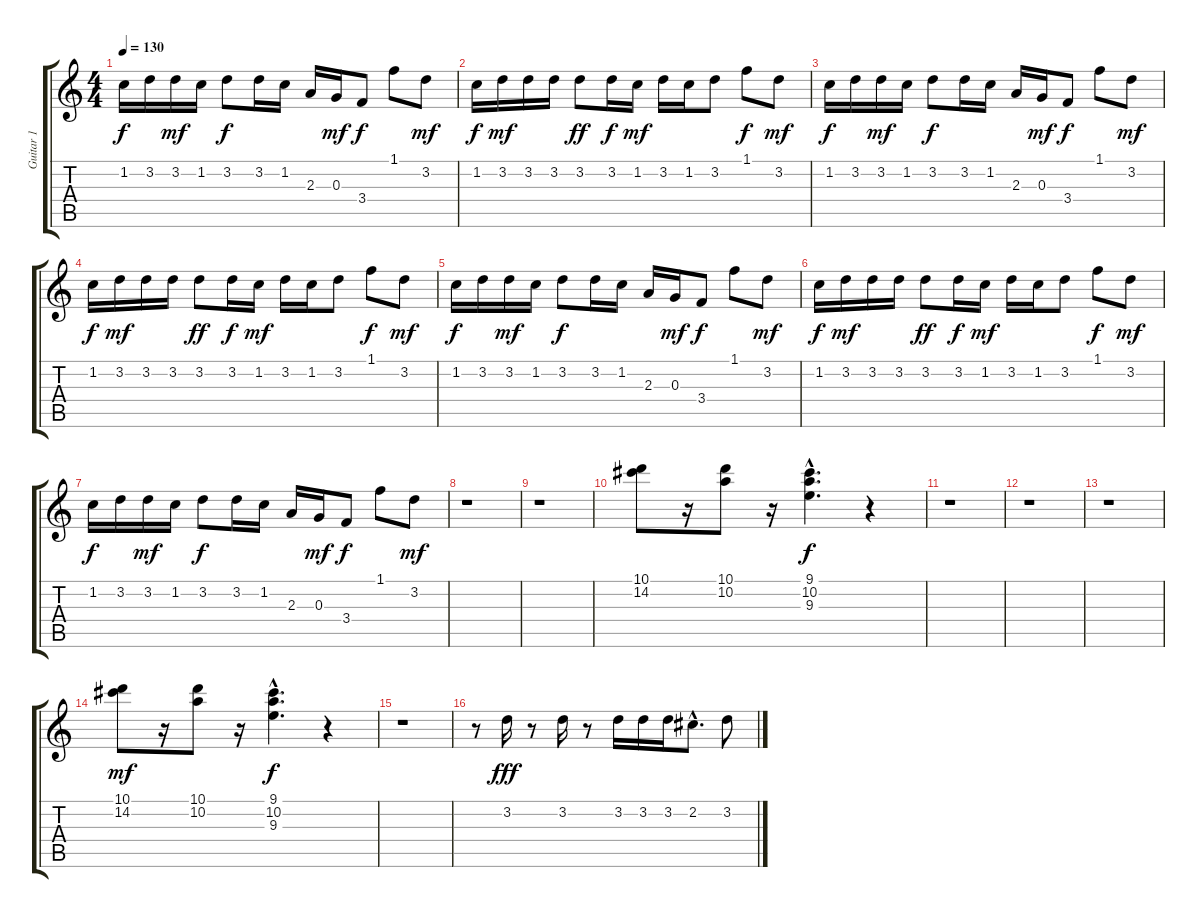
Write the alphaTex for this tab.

\track ("Guitar 1" "Guitar 1") {instrument overdrivenguitar}
\staff {score tabs}
\tuning (E4 B3 G3 D3 A2 E2) {hide}
\ts (4 4)
\tempo 130
\clef g2
\ks c
1.2.16{dy f} 3.2.16 3.2.16{dy mf} 1.2.16 3.2.8{dy f} 3.2.16 1.2.16 2.3.16 0.3.16{dy mf} 3.4.8{dy f} 1.1.8 3.2.8{dy mf} |
1.2.16{dy f} 3.2.16{dy mf} 3.2.16 3.2.16 3.2.8{dy ff} 3.2.16{dy f} 1.2.16{dy mf} 3.2.16 1.2.16 3.2.8 1.1.8{dy f} 3.2.8{dy mf} |
1.2.16{dy f} 3.2.16 3.2.16{dy mf} 1.2.16 3.2.8{dy f} 3.2.16 1.2.16 2.3.16 0.3.16{dy mf} 3.4.8{dy f} 1.1.8 3.2.8{dy mf} |
1.2.16{dy f} 3.2.16{dy mf} 3.2.16 3.2.16 3.2.8{dy ff} 3.2.16{dy f} 1.2.16{dy mf} 3.2.16 1.2.16 3.2.8 1.1.8{dy f} 3.2.8{dy mf} |
1.2.16{dy f} 3.2.16 3.2.16{dy mf} 1.2.16 3.2.8{dy f} 3.2.16 1.2.16 2.3.16 0.3.16{dy mf} 3.4.8{dy f} 1.1.8 3.2.8{dy mf} |
1.2.16{dy f} 3.2.16{dy mf} 3.2.16 3.2.16 3.2.8{dy ff} 3.2.16{dy f} 1.2.16{dy mf} 3.2.16 1.2.16 3.2.8 1.1.8{dy f} 3.2.8{dy mf} |
1.2.16{dy f} 3.2.16 3.2.16{dy mf} 1.2.16 3.2.8{dy f} 3.2.16 1.2.16 2.3.16 0.3.16{dy mf} 3.4.8{dy f} 1.1.8 3.2.8{dy mf} |
r.1 |
r.1 |
(10.1 14.2).8 r.16 (10.1 10.2).8 r.16 (9.1{hac} 10.2{hac} 9.3{hac}).4{d dy f} r.4 |
r.1 |
r.1 |
r.1 |
(10.1 14.2).8{dy mf} r.16 (10.1 10.2).8 r.16 (9.1{hac} 10.2{hac} 9.3{hac}).4{d dy f} r.4 |
r.1 |
r.8 3.2.16{dy fff} r.8 3.2.16 r.8 3.2.16 3.2.16 3.2.16 2.2{hac}.8{d} 3.2.8
